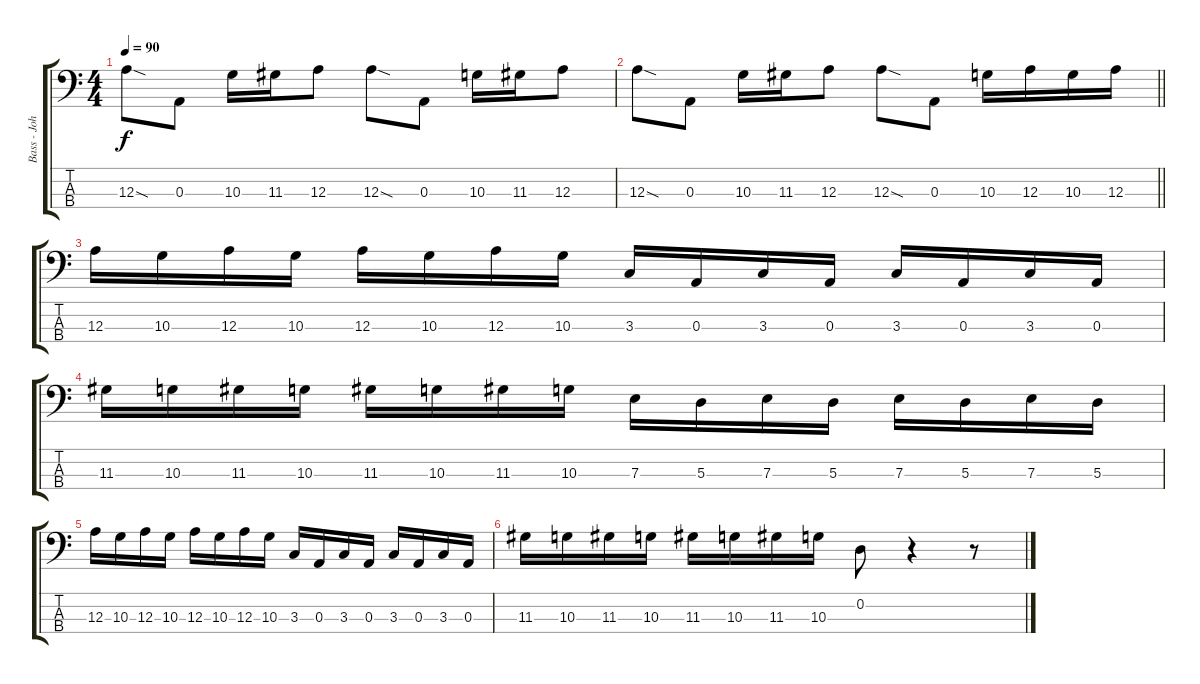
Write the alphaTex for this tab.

\track ("Bass - John Paul Jones" "Bass - Joh") {instrument electricbassfinger}
\staff {score tabs}
\tuning (G2 D2 A1 E1) {hide}
\ts (4 4)
\tempo 90
\clef f4
\ks c
12.3{sod}.8{dy f} 0.3.8 10.3.16 11.3.16 12.3.8 12.3{sod}.8 0.3.8 10.3.16 11.3.16 12.3.8 |
\barLineRight lightlight
12.3{sod}.8 0.3.8 10.3.16 11.3.16 12.3.8 12.3{sod}.8 0.3.8 10.3.16 12.3.16 10.3.16 12.3.16 |
12.3.16 10.3.16 12.3.16 10.3.16 12.3.16 10.3.16 12.3.16 10.3.16 3.3.16 0.3.16 3.3.16 0.3.16 3.3.16 0.3.16 3.3.16 0.3.16 |
11.3.16 10.3.16 11.3.16 10.3.16 11.3.16 10.3.16 11.3.16 10.3.16 7.3.16 5.3.16 7.3.16 5.3.16 7.3.16 5.3.16 7.3.16 5.3.16 |
12.3.16 10.3.16 12.3.16 10.3.16 12.3.16 10.3.16 12.3.16 10.3.16 3.3.16 0.3.16 3.3.16 0.3.16 3.3.16 0.3.16 3.3.16 0.3.16 |
11.3.16 10.3.16 11.3.16 10.3.16 11.3.16 10.3.16 11.3.16 10.3.16 0.2.8 r.4 r.8
